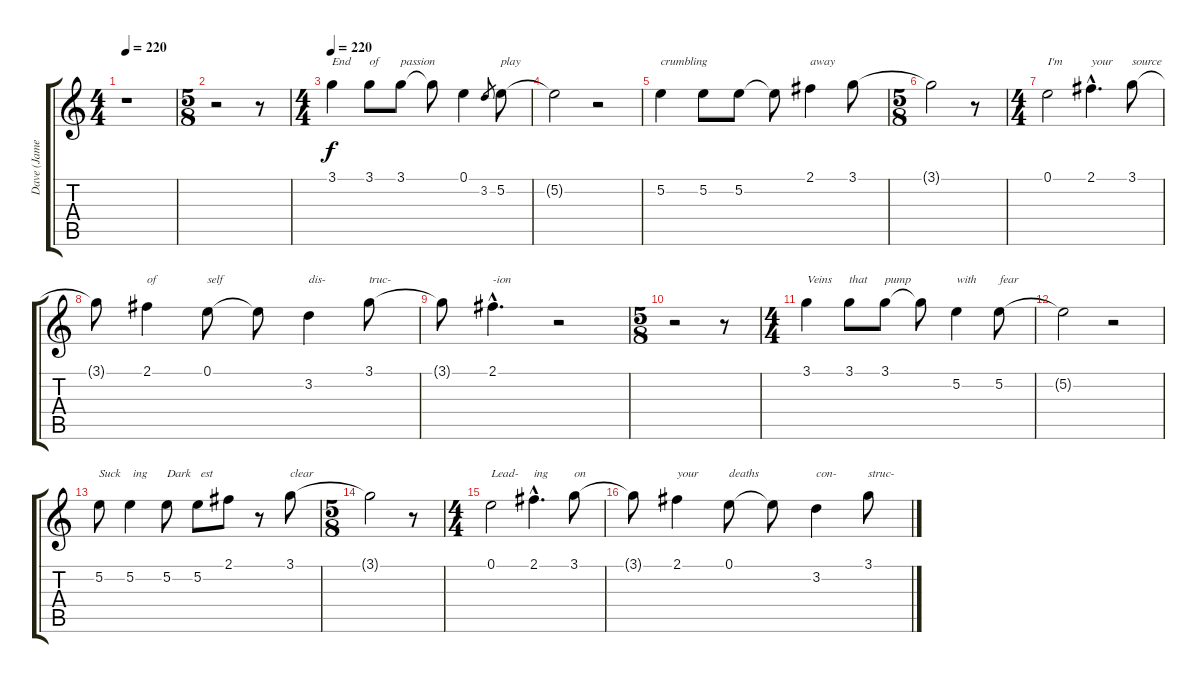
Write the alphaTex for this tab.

\track ("Dave (James's Vocals)" "Dave (Jame") {instrument distortionguitar}
\staff {score tabs}
\tuning (E4 B3 G3 D3 A2 E2) {hide}
\ts (4 4)
\tempo 220
\clef g2
\ks c
r.1{dy f} |
\ts (5 8)
r.2 r.8 |
\ts (4 4)
\tempo 220
3.1.4{txt "End"} 3.1.8{txt "of"} 3.1.8{txt "passion"} 3.1{t}.8 0.1.4 3.2.8{gr} 5.2.8{txt "play"} |
5.2{t}.2 r.2 |
5.2.4{txt "crumbling"} 5.2.8 5.2.8 5.2{t}.8 2.1.4{txt "away"} 3.1.8 |
\ts (5 8)
3.1{t}.2 r.8 |
\ts (4 4)
0.1.2{txt "I'm"} 2.1{hac}.4{d txt "your"} 3.1.8{txt "source"} |
3.1{t}.8 2.1.4{txt "of"} 0.1.8{txt "self"} 0.1{t}.8 3.2.4{txt "dis-"} 3.1.8{txt "truc-"} |
3.1{t}.8 2.1{hac}.4{d txt "-ion"} r.2 |
\ts (5 8)
r.2 r.8 |
\ts (4 4)
3.1.4{txt "Veins"} 3.1.8{txt "that"} 3.1.8{txt "pump "} 3.1{t}.8 5.2.4{txt "with"} 5.2.8{txt "fear"} |
5.2{t}.2 r.2 |
5.2.8{txt "Suck"} 5.2.4{txt " ing"} 5.2.8{txt "Dark"} 5.2.8{txt " est"} 2.1.8 r.8 3.1.8{txt "clear"} |
\ts (5 8)
3.1{t}.2 r.8 |
\ts (4 4)
0.1.2{txt "Lead-"} 2.1{hac}.4{d txt "ing"} 3.1.8{txt "on"} |
3.1{t}.8 2.1.4{txt "your"} 0.1.8{txt "deaths"} 0.1{t}.8 3.2.4{txt "con-"} 3.1.8{txt "struc-"}
